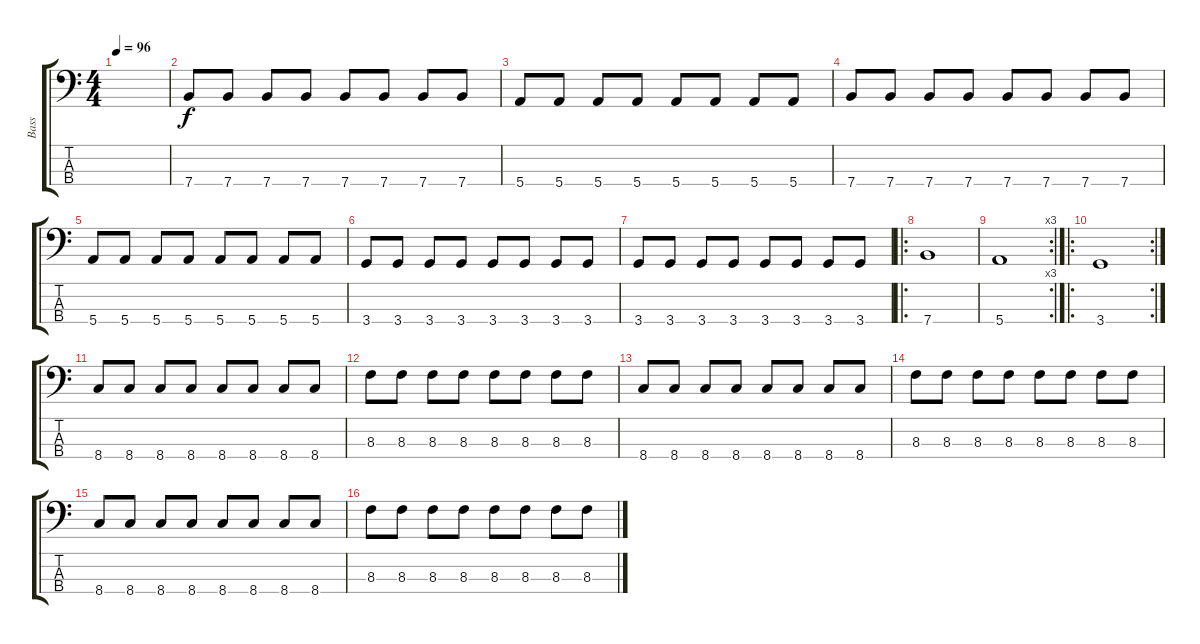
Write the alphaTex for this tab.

\track ("Bass" "Bass") {instrument fretlessbass}
\staff {score tabs}
\tuning (G2 D2 A1 E1) {hide}
\ts (4 4)
\tempo 96
\clef f4
\ks c
|
7.4.8 7.4.8 7.4.8 7.4.8 7.4.8 7.4.8 7.4.8 7.4.8 |
5.4.8 5.4.8 5.4.8 5.4.8 5.4.8 5.4.8 5.4.8 5.4.8 |
7.4.8 7.4.8 7.4.8 7.4.8 7.4.8 7.4.8 7.4.8 7.4.8 |
5.4.8 5.4.8 5.4.8 5.4.8 5.4.8 5.4.8 5.4.8 5.4.8 |
3.4.8 3.4.8 3.4.8 3.4.8 3.4.8 3.4.8 3.4.8 3.4.8 |
3.4.8 3.4.8 3.4.8 3.4.8 3.4.8 3.4.8 3.4.8 3.4.8 |
\ro
7.4.1 |
\rc 3
5.4.1 |
\ro
\rc 2
3.4.1 |
8.4.8 8.4.8 8.4.8 8.4.8 8.4.8 8.4.8 8.4.8 8.4.8 |
8.3.8 8.3.8 8.3.8 8.3.8 8.3.8 8.3.8 8.3.8 8.3.8 |
8.4.8 8.4.8 8.4.8 8.4.8 8.4.8 8.4.8 8.4.8 8.4.8 |
8.3.8 8.3.8 8.3.8 8.3.8 8.3.8 8.3.8 8.3.8 8.3.8 |
8.4.8 8.4.8 8.4.8 8.4.8 8.4.8 8.4.8 8.4.8 8.4.8 |
8.3.8 8.3.8 8.3.8 8.3.8 8.3.8 8.3.8 8.3.8 8.3.8
